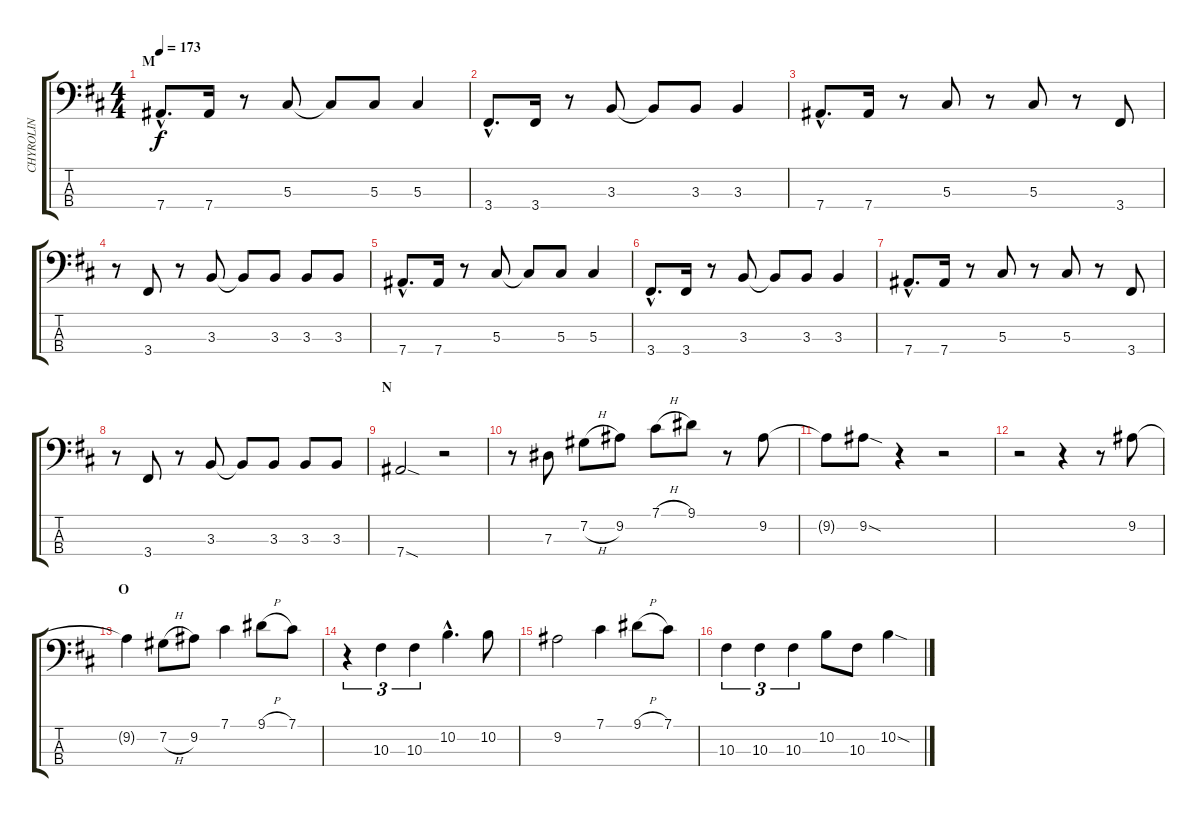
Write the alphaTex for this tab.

\track ("CHYROLIN" "CHYROLIN") {instrument electricbassfinger}
\staff {score tabs}
\tuning (Gb2 Db2 Ab1 Eb1) {hide}
\ts (4 4)
\section ("" "M")
\tempo 173
\clef f4
\ks bminor
7.4{hac}.8{d dy f} 7.4.16 r.8 5.3.8 5.3{t}.8 5.3.8 5.3.4 |
3.4{hac}.8{d} 3.4.16 r.8 3.3.8 3.3{t}.8 3.3.8 3.3.4 |
7.4{hac}.8{d} 7.4.16 r.8 5.3.8 r.8 5.3.8 r.8 3.4.8 |
r.8 3.4.8 r.8 3.3.8 3.3{t}.8 3.3.8 3.3.8 3.3.8 |
7.4{hac}.8{d} 7.4.16 r.8 5.3.8 5.3{t}.8 5.3.8 5.3.4 |
3.4{hac}.8{d} 3.4.16 r.8 3.3.8 3.3{t}.8 3.3.8 3.3.4 |
7.4{hac}.8{d} 7.4.16 r.8 5.3.8 r.8 5.3.8 r.8 3.4.8 |
r.8 3.4.8 r.8 3.3.8 3.3{t}.8 3.3.8 3.3.8 3.3.8 |
\section ("" "N")
7.4{sod}.2 r.2 |
r.8 7.3.8 7.2{h}.8 9.2.8 7.1{h}.8 9.1.8 r.8 9.2.8 |
9.2{t}.8 9.2{sod}.8 r.4 r.2 |
r.2 r.4 r.8 9.2.8 |
\section ("" "O")
9.2{t}.4 7.2{h}.8 9.2.8 7.1.4 9.1{h}.8 7.1.8 |
r.4{tu (3 2)} 10.3.4{tu (3 2)} 10.3.4{tu (3 2)} 10.2{hac}.4{d} 10.2.8 |
9.2.2 7.1.4 9.1{h}.8 7.1.8 |
10.3.4{tu (3 2)} 10.3.4{tu (3 2)} 10.3.4{tu (3 2)} 10.2.8 10.3.8 10.2{sod}.4
